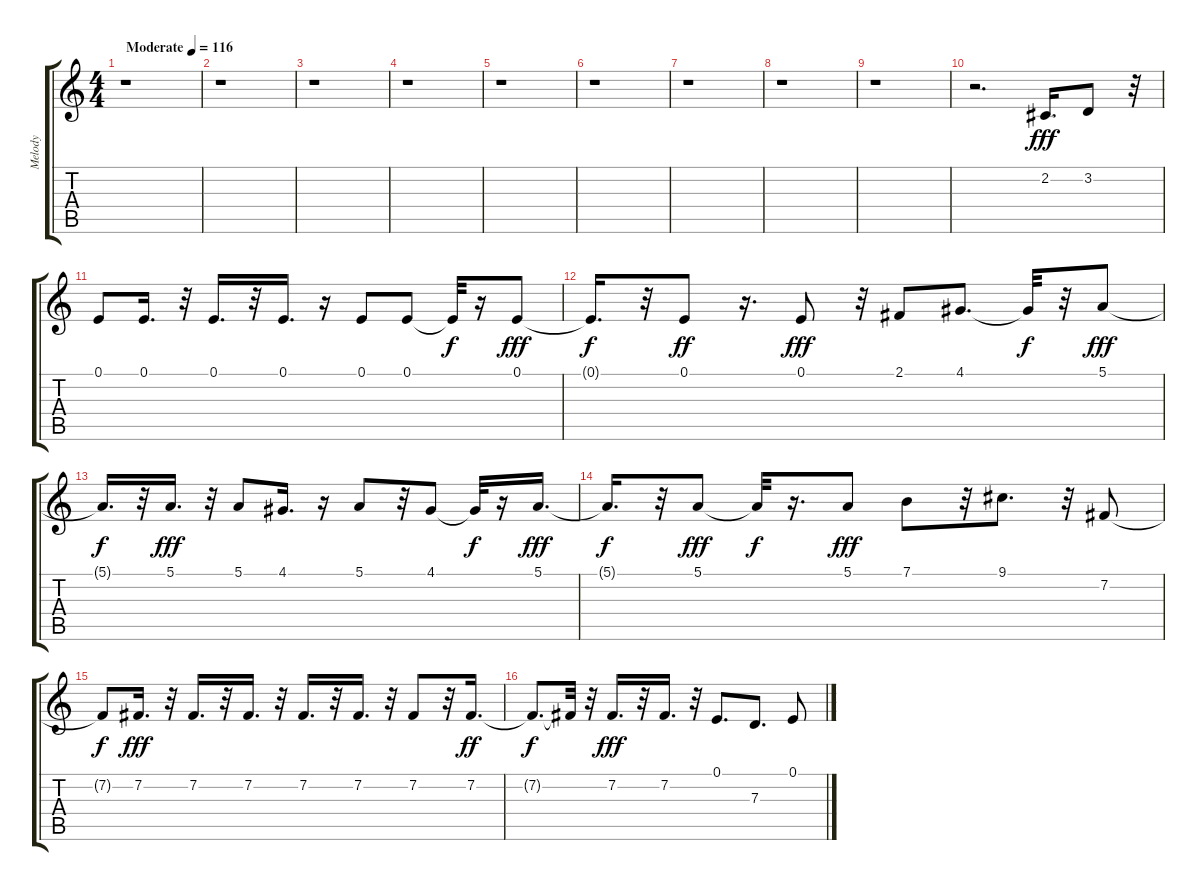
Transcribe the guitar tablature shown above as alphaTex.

\track ("Melody  " "Melody  ") {instrument synthbrass2}
\staff {score tabs}
\tuning (E4 B3 G3 D3 A2 E2) {hide}
\ts (4 4)
\tempo (116 "Moderate")
\clef g2
\ks c
r.1{dy fff instrument synthbrass2} |
r.1 |
r.1 |
r.1 |
r.1 |
r.1 |
r.1 |
r.1 |
r.1 |
r.2{d} 2.2.16{d} 3.2.8 r.32 |
0.1.8 0.1.16{d} r.32 0.1.16{d} r.32 0.1.16{d} r.16 0.1.8 0.1.8 0.1{t}.32{dy f} r.16 0.1.8{dy fff} |
0.1{t}.16{d dy f} r.32 0.1.8{dy ff} r.16{d} 0.1.8{dy fff} r.32 2.1.8 4.1.8{d} 4.1{t}.32{dy f} r.32 5.1.8{dy fff} |
5.1{t}.16{d dy f} r.32 5.1.16{d dy fff} r.32 5.1.8 4.1.16{d} r.16 5.1.8 r.32 4.1.8 4.1{t}.32{dy f} r.16 5.1.16{d dy fff} |
5.1{t}.16{d dy f} r.32 5.1.8{dy fff} 5.1{t}.32{dy f} r.16{d} 5.1.8{dy fff} 7.1.8 r.32 9.1.8{d} r.32 7.2.8 |
7.2{t}.8{dy f} 7.2.16{d dy fff} r.32 7.2.16{d} r.32 7.2.16{d} r.32 7.2.16{d} r.32 7.2.16{d} r.32 7.2.8 r.32 7.2.16{d dy ff} |
7.2{t}.8{d dy f} 7.2{t}.32 r.32 7.2.16{d dy fff} r.32 7.2.16{d} r.32 0.1.8{d} 7.3.8{d} 0.1.8
